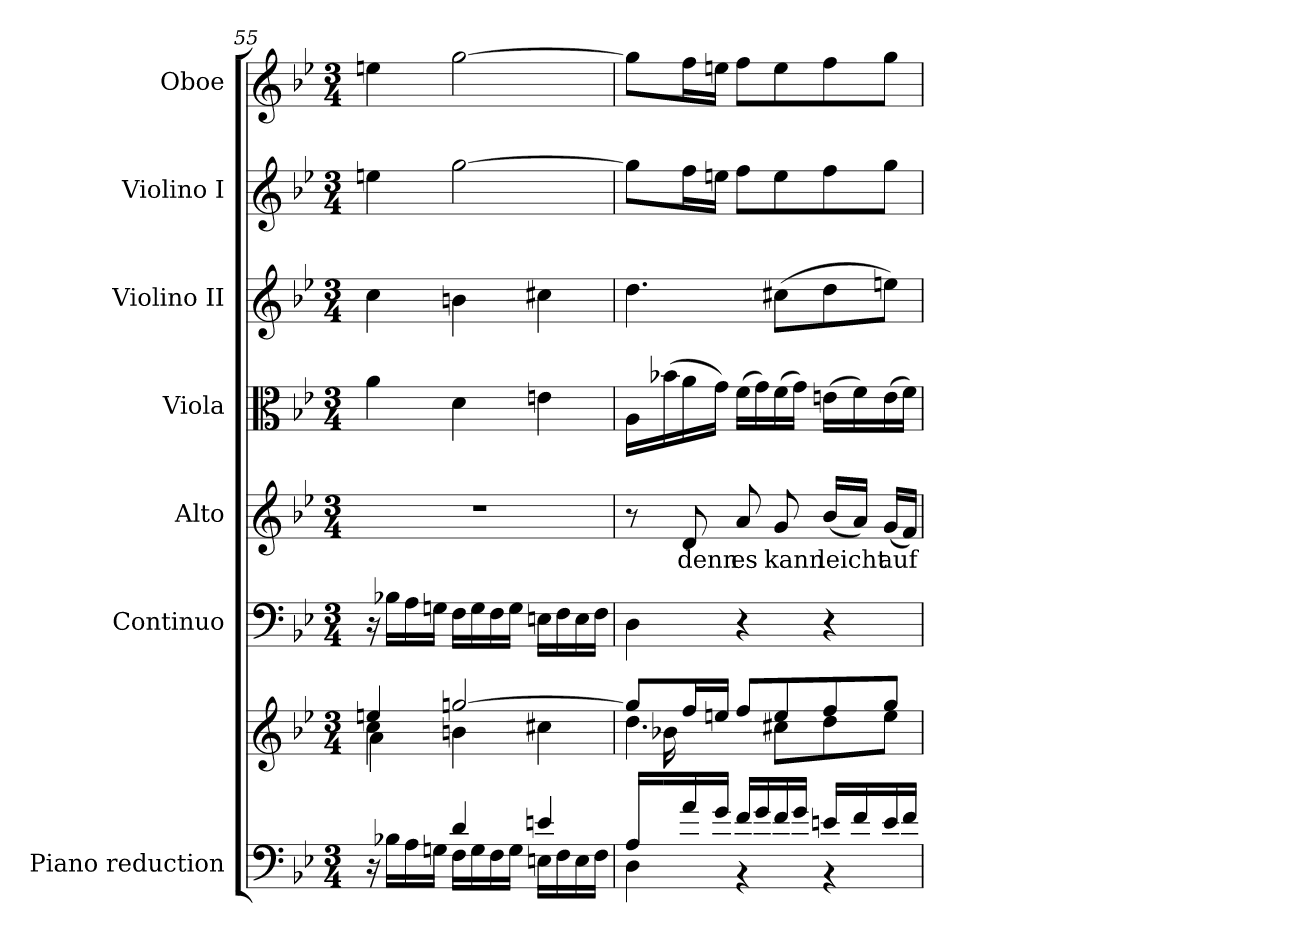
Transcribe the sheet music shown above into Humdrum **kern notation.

**kern	**kern	**kern	**kern	**text	**kern	**kern	**kern	**kern
*part7	*part7	*part6	*part5	*part5	*part4	*part3	*part2	*part1
*staff8	*staff7	*staff6	*staff5	*staff5	*staff4	*staff3	*staff2	*staff1
*I"Piano reduction	*	*I"Continuo	*I"Alto	*	*I"Viola	*I"Violino II	*I"Violino I	*I"Oboe
*I'Pno	*	*	*	*	*	*	*	*I'Ob
*clefF4	*clefG2	*clefF4	*clefG2	*	*clefC3	*clefG2	*clefG2	*clefG2
*k[b-e-]	*k[b-e-]	*k[b-e-]	*k[b-e-]	*	*k[b-e-]	*k[b-e-]	*k[b-e-]	*k[b-e-]
*M3/4	*M3/4	*M3/4	*M3/4	*	*M3/4	*M3/4	*M3/4	*M3/4
=55	=55	=55	=55	=55	=55	=55	=55	=55
*^	*^	*	*	*	*	*	*	*
*	*	*	*^	*	*	*	*	*	*	*
4ryy	16r	4een/	4cc\	4a\	16r	2.r	.	4a\	4cc\	4een\	4een\
.	16B-X\LL	.	.	.	16B-X\LL	.	.	.	.	.	.
.	16A\	.	.	.	16A\	.	.	.	.	.	.
.	16Gn\JJ	.	.	.	16Gn\JJ	.	.	.	.	.	.
4d/	16F\LL	[2ggn/	4bn\	2ryy	16F\LL	.	.	4d\	4bn\	[2gg\	[2gg\
.	16G\	.	.	.	16G\	.	.	.	.	.	.
.	16F\	.	.	.	16F\	.	.	.	.	.	.
.	16G\JJ	.	.	.	16G\JJ	.	.	.	.	.	.
4en/	16En\LL	.	4cc#X\	.	16En\LL	.	.	4en\	4cc#X\	.	.
.	16F\	.	.	.	16F\	.	.	.	.	.	.
.	16E\	.	.	.	16E\	.	.	.	.	.	.
.	16F\JJ	.	.	.	16F\JJ	.	.	.	.	.	.
=56	=56	=56	=56	=56	=56	=56	=56	=56	=56	=56	=56
16A/LL	4D\	8gg/L]	4.dd\	16ryy	4D\	8r	.	16A\LL	4.dd\	8gg\L]	8gg\L]
16ryy	.	.	.	16b-X\	.	.	.	(>16b-X\	.	.	.
!	!	!	!	!	!	!	!LO:LY:b	!	!	!	!
16a/	.	16ff/L	.	2ryy	.	8d/	denn	16a\	.	16ff\L	16ff\L
16g/JJ	.	16een/JJ	.	.	.	.	.	16g\JJ)	.	16een\JJ	16een\JJ
!	!	!	!	!	!	!	!LO:LY:b	!	!	!	!
16f/LL	4r	8ff/L	.	.	4r	8a/	es	(>16f\LL	.	8ff\L	8ff\L
16g/	.	.	.	.	.	.	.	16g\)	.	.	.
!	!	!	!	!	!	!	!LO:LY:b	!	!	!	!
16f/	.	8ee/	8cc#X\L	.	.	8g/	kann	(>16f\	(>8cc#X\L	8ee\	8ee\
16g/JJ	.	.	.	.	.	.	.	16g\JJ)	.	.	.
!	!	!	!	!	!	!	!LO:LY:b	!	!	!	!
16en/LL	4r	8ff/	8dd\	.	4r	(<16b-/LL	leicht	(>16en\LL	8dd\	8ff\	8ff\
16f/	.	.	.	.	.	16a/JJ)	.	16f\)	.	.	.
!	!	!	!	!	!	!	!LO:LY:b	!	!	!	!
16e/	.	8gg/J	8ee\J	8ryy	.	(<16g/LL	auf	(>16e\	8een\J)	8gg\J	8gg\J
16f/JJ	.	.	.	.	.	16f/JJ)	.	16f\JJ)	.	.	.
*v	*v	*	*	*	*	*	*	*	*	*	*
*	*v	*v	*v	*	*	*	*	*	*	*
=	=	=	=	=	=	=	=	=
*-	*-	*-	*-	*-	*-	*-	*-	*-
